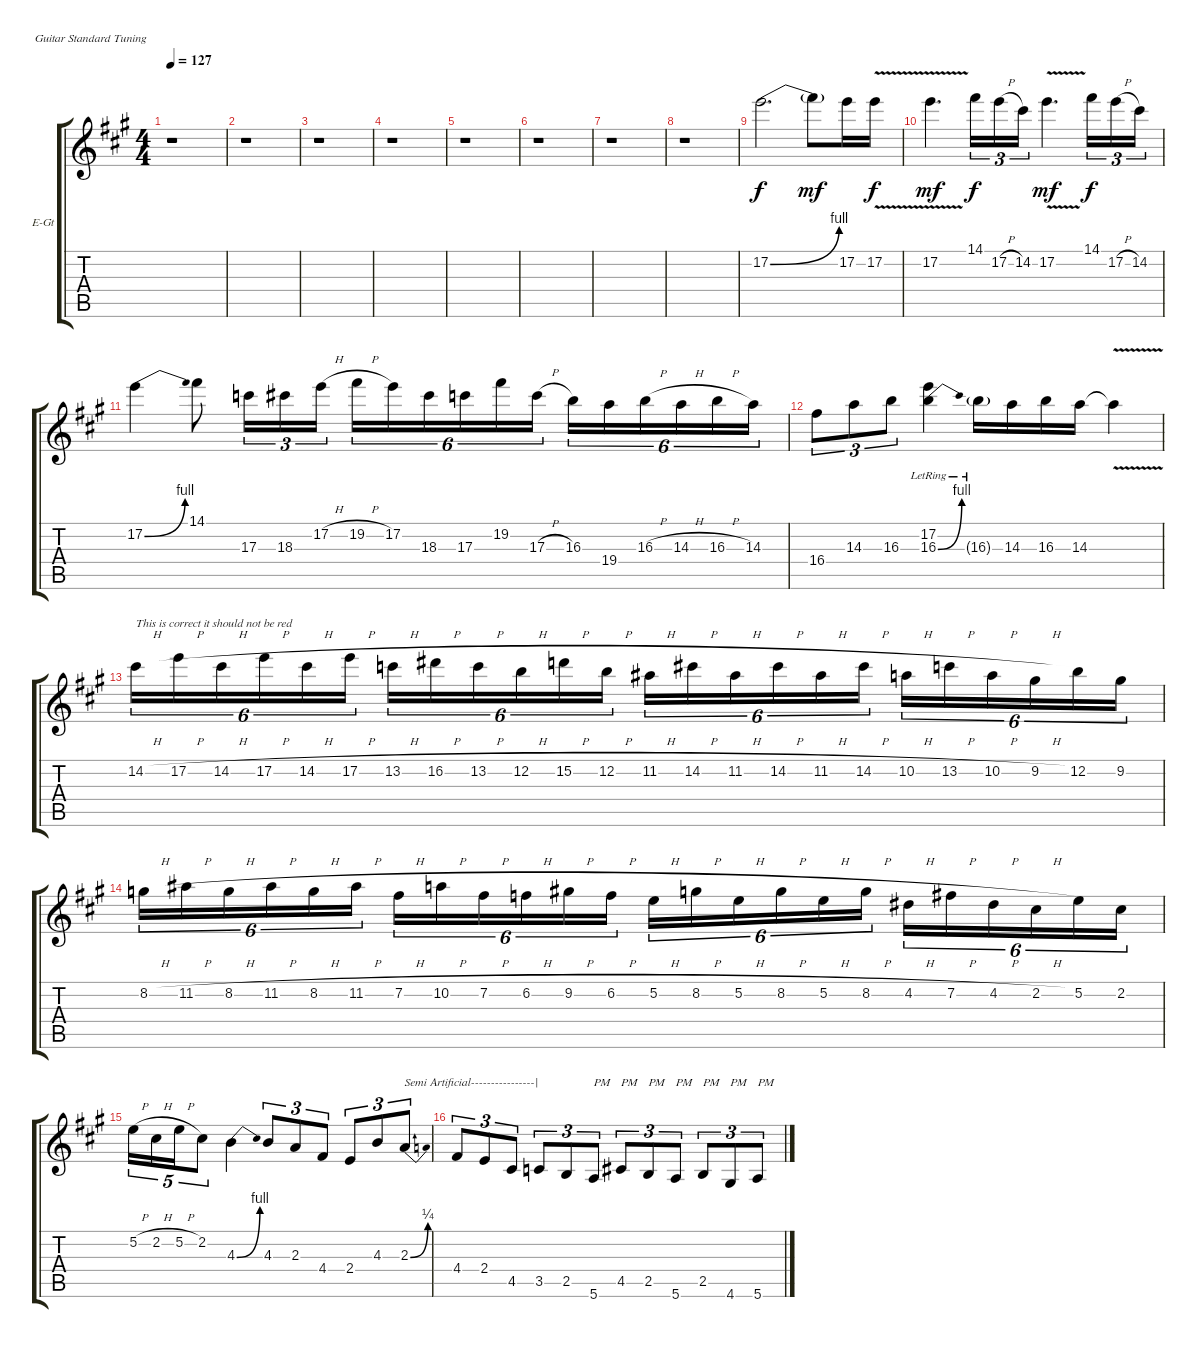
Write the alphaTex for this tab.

\bracketExtendMode groupsimilarinstruments
\firstSystemTrackNameOrientation horizontal
\otherSystemsTrackNameOrientation horizontal
\track ("Lead Guitar" "E-Gt") {instrument overdrivenguitar}
\staff {score tabs}
\tuning (E4 B3 G3 D3 A2 E2)
\ts (4 4)
\tempo 127
\clef g2
\ks f#minor
r.1{dy f instrument overdrivenguitar} |
r.1 |
r.1 |
r.1 |
r.1 |
r.1 |
r.1 |
r.1 |
17.2{be (bend 0 0 60 4)}.2{d} 17.2{t}.8{dy mf} 17.2.16 17.2{v}.16{dy f} |
17.2{v}.4{d dy mf} 14.1.16{tu (3 2) dy f} 17.2{h}.16{tu (3 2)} 14.2.16{tu (3 2)} 17.2{v}.4{d dy mf} 14.1.16{tu (3 2) dy f} 17.2{h}.16{tu (3 2)} 14.2.16{tu (3 2)} |
17.2{be (bend 0 0 60 4)}.4 14.1.8 17.3.16{tu (3 2)} 18.3.16{tu (3 2)} 17.2{h}.16{tu (3 2)} 19.2{h}.16{tu (6 4)} 17.2.16{tu (6 4)} 18.3.16{tu (6 4)} 17.3.16{tu (6 4)} 19.2.16{tu (6 4)} 17.3{h}.16{tu (6 4)} 16.3.16{tu (6 4)} 19.4.16{tu (6 4)} 16.3{h}.16{tu (6 4)} 14.3{h}.16{tu (6 4)} 16.3{h}.16{tu (6 4)} 14.3.16{tu (6 4)} |
16.4.8{tu (3 2)} 14.3.8{tu (3 2)} 16.3.8{tu (3 2)} (16.3{be (bend 0 0 60 4) lr} 17.2{lr}).4 16.3{g lr}.16 14.3.16 16.3.16 14.3.16 14.3{v t}.4 |
14.2{h}.16{tu (6 4) txt "This is correct it should not be red"} 17.2{h}.16{tu (6 4)} 14.2{h}.16{tu (6 4)} 17.2{h}.16{tu (6 4)} 14.2{h}.16{tu (6 4)} 17.2{h}.16{tu (6 4)} 13.2{h}.16{tu (6 4)} 16.2{h}.16{tu (6 4)} 13.2{h}.16{tu (6 4)} 12.2{h}.16{tu (6 4)} 15.2{h}.16{tu (6 4)} 12.2{h}.16{tu (6 4)} 11.2{h}.16{tu (6 4)} 14.2{h}.16{tu (6 4)} 11.2{h}.16{tu (6 4)} 14.2{h}.16{tu (6 4)} 11.2{h}.16{tu (6 4)} 14.2{h}.16{tu (6 4)} 10.2{h}.16{tu (6 4)} 13.2{h}.16{tu (6 4)} 10.2{h}.16{tu (6 4)} 9.2{h}.16{tu (6 4)} 12.2.16{tu (6 4)} 9.2.16{tu (6 4)} |
8.2{h}.16{tu (6 4)} 11.2{h}.16{tu (6 4)} 8.2{h}.16{tu (6 4)} 11.2{h}.16{tu (6 4)} 8.2{h}.16{tu (6 4)} 11.2{h}.16{tu (6 4)} 7.2{h}.16{tu (6 4)} 10.2{h}.16{tu (6 4)} 7.2{h}.16{tu (6 4)} 6.2{h}.16{tu (6 4)} 9.2{h}.16{tu (6 4)} 6.2{h}.16{tu (6 4)} 5.2{h}.16{tu (6 4)} 8.2{h}.16{tu (6 4)} 5.2{h}.16{tu (6 4)} 8.2{h}.16{tu (6 4)} 5.2{h}.16{tu (6 4)} 8.2{h}.16{tu (6 4)} 4.2{h}.16{tu (6 4)} 7.2{h}.16{tu (6 4)} 4.2{h}.16{tu (6 4)} 2.2{h}.16{tu (6 4)} 5.2.16{tu (6 4)} 2.2.16{tu (6 4)} |
5.2{h}.16{tu (5 4)} 2.2{h}.16{tu (5 4)} 5.2{h}.16{tu (5 4)} 2.2.8{tu (5 4)} 4.3{be (bend 0 0 60 4)}.4 4.3.8{tu (3 2)} 2.3.8{tu (3 2)} 4.4.8{tu (3 2)} 2.4.8{tu (3 2)} 4.3.8{tu (3 2)} 2.3{be (bend 0 0 60 1)}.8{tu (3 2) txt "Semi Artificial----------------|"} |
4.4.8{tu (3 2)} 2.4.8{tu (3 2)} 4.5.8{tu (3 2)} 3.5.8{tu (3 2)} 2.5.8{tu (3 2)} 5.6.8{tu (3 2) txt "PM"} 4.5.8{tu (3 2) txt "PM"} 2.5.8{tu (3 2) txt "PM"} 5.6.8{tu (3 2) txt "PM"} 2.5.8{tu (3 2) txt "PM"} 4.6.8{tu (3 2) txt "PM"} 5.6.8{tu (3 2) txt "PM"}
